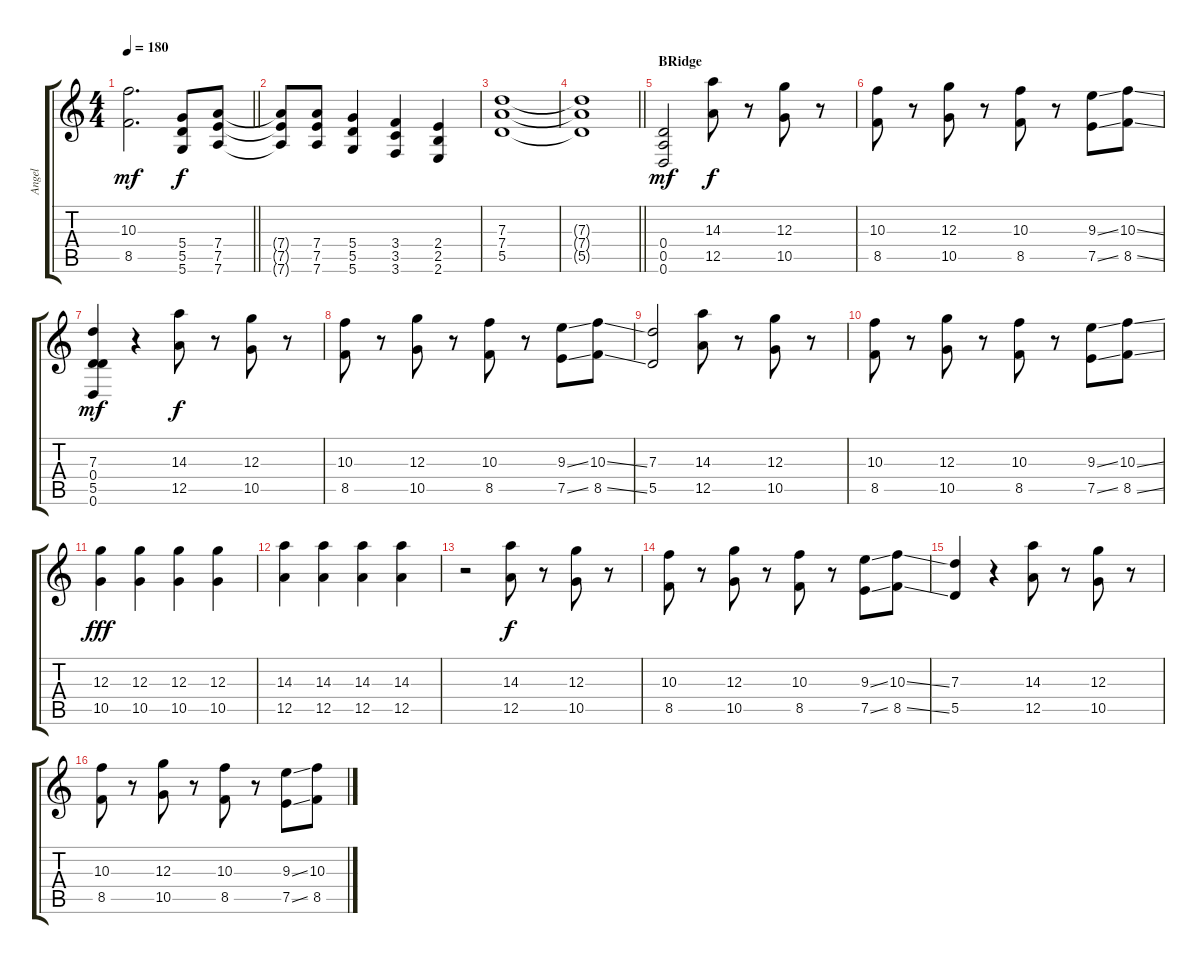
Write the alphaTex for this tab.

\track ("Angel" "Angel") {instrument distortionguitar}
\staff {score tabs}
\tuning (E4 B3 G3 D3 A2 D2) {hide}
\ts (4 4)
\tempo 180
\clef g2
\barLineRight lightlight
\ks c
(10.3 8.5).2{d dy mf} (5.4 5.5 5.6).8{dy f} (7.4 7.5 7.6).8 |
(7.4{t} 7.5{t} 7.6{t}).8 (7.4 7.5 7.6).8 (5.4 5.5 5.6).4 (3.4 3.5 3.6).4 (2.4 2.5 2.6).4 |
(7.3 7.4 5.5).1 |
\barLineRight lightlight
(7.3{t} 7.4{t} 5.5{t}).1 |
\section ("" "BRidge")
(0.4 0.5 0.6).2{dy mf} (14.3 12.5).8{dy f} r.8 (12.3 10.5).8 r.8 |
(10.3 8.5).8 r.8 (12.3 10.5).8 r.8 (10.3 8.5).8 r.8 (9.3{ss} 7.5{ss}).8 (10.3{ss} 8.5{ss}).8 |
(7.3 0.4 5.5 0.6).4{dy mf} r.4 (14.3 12.5).8{dy f} r.8 (12.3 10.5).8 r.8 |
(10.3 8.5).8 r.8 (12.3 10.5).8 r.8 (10.3 8.5).8 r.8 (9.3{ss} 7.5{ss}).8 (10.3{ss} 8.5{ss}).8 |
(7.3 5.5).2 (14.3 12.5).8 r.8 (12.3 10.5).8 r.8 |
(10.3 8.5).8 r.8 (12.3 10.5).8 r.8 (10.3 8.5).8 r.8 (9.3{ss} 7.5{ss}).8 (10.3{ss} 8.5{ss}).8 |
(12.3 10.5).4{dy fff} (12.3 10.5).4 (12.3 10.5).4 (12.3 10.5).4 |
(14.3 12.5).4 (14.3 12.5).4 (14.3 12.5).4 (14.3 12.5).4 |
r.2 (14.3 12.5).8{dy f} r.8 (12.3 10.5).8 r.8 |
(10.3 8.5).8 r.8 (12.3 10.5).8 r.8 (10.3 8.5).8 r.8 (9.3{ss} 7.5{ss}).8 (10.3{ss} 8.5{ss}).8 |
(7.3 5.5).4 r.4 (14.3 12.5).8 r.8 (12.3 10.5).8 r.8 |
(10.3 8.5).8 r.8 (12.3 10.5).8 r.8 (10.3 8.5).8 r.8 (9.3{ss} 7.5{ss}).8 (10.3{ss} 8.5{ss}).8
